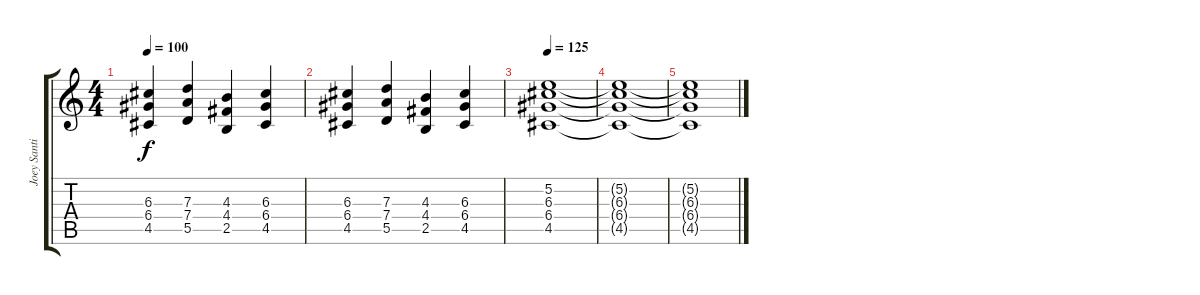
\track ("Joey Santiago" "Joey Santi") {instrument overdrivenguitar}
\staff {score tabs}
\tuning (E4 B3 G3 D3 A2 E2) {hide}
\ts (4 4)
\tempo 100
\clef g2
\ks c
(6.3 6.4 4.5).4{dy f} (7.3 7.4 5.5).4 (4.3 4.4 2.5).4 (6.3 6.4 4.5).4 |
(6.3 6.4 4.5).4 (7.3 7.4 5.5).4 (4.3 4.4 2.5).4 (6.3 6.4 4.5).4 |
\tempo 125
(5.2 6.3 6.4 4.5).1 |
(5.2{t} 6.3{t} 6.4{t} 4.5{t}).1 |
(5.2{t} 6.3{t} 6.4{t} 4.5{t}).1
